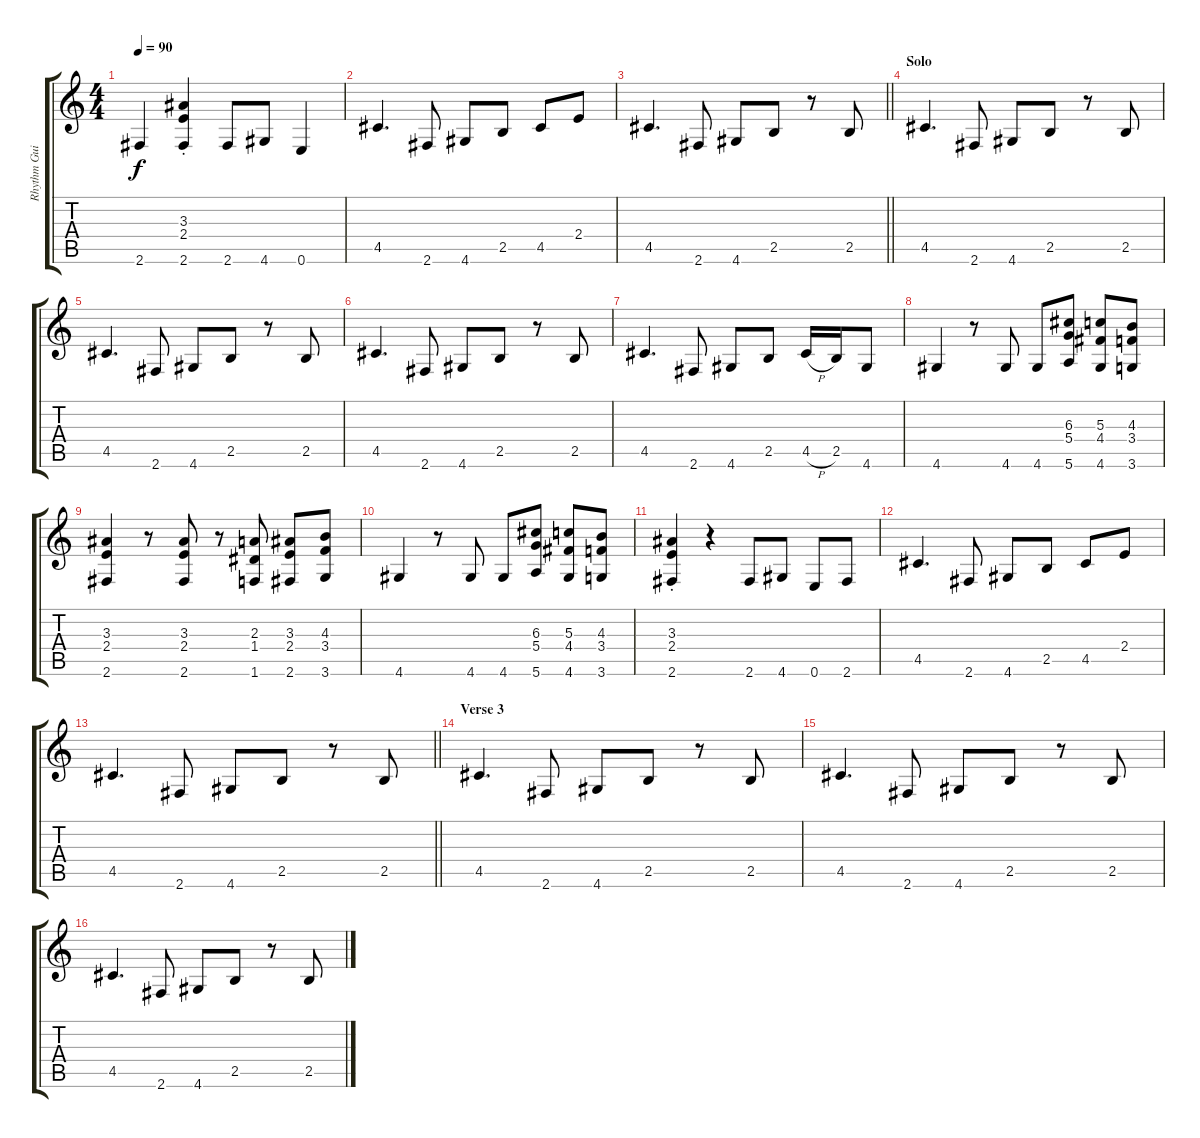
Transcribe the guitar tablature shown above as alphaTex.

\track ("Rhythm Guitar" "Rhythm Gui") {instrument electricguitarjazz}
\staff {score tabs}
\tuning (E4 B3 G3 D3 A2 E2) {hide}
\ts (4 4)
\tempo 90
\clef g2
\ks c
2.6.4{dy f} (3.3{st} 2.4{st} 2.6{st}).4 2.6.8 4.6.8 0.6.4 |
4.5.4{d} 2.6.8 4.6.8 2.5.8 4.5.8 2.4.8 |
\barLineRight lightlight
4.5.4{d} 2.6.8 4.6.8 2.5.8 r.8 2.5.8 |
\section ("" "Solo")
4.5.4{d} 2.6.8 4.6.8 2.5.8 r.8 2.5.8 |
4.5.4{d} 2.6.8 4.6.8 2.5.8 r.8 2.5.8 |
4.5.4{d} 2.6.8 4.6.8 2.5.8 r.8 2.5.8 |
4.5.4{d} 2.6.8 4.6.8 2.5.8 4.5{h}.16 2.5.16 4.6.8 |
4.6.4 r.8 4.6.8 4.6.8 (6.3 5.4 5.6).8 (5.3 4.4 4.6).8 (4.3 3.4 3.6).8 |
(3.3 2.4 2.6).4 r.8 (3.3 2.4 2.6).8 r.8 (2.3 1.4 1.6).8 (3.3 2.4 2.6).8 (4.3 3.4 3.6).8 |
4.6.4 r.8 4.6.8 4.6.8 (6.3 5.4 5.6).8 (5.3 4.4 4.6).8 (4.3 3.4 3.6).8 |
(3.3{st} 2.4{st} 2.6{st}).4 r.4 2.6.8 4.6.8 0.6.8 2.6.8 |
4.5.4{d} 2.6.8 4.6.8 2.5.8 4.5.8 2.4.8 |
\barLineRight lightlight
4.5.4{d} 2.6.8 4.6.8 2.5.8 r.8 2.5.8 |
\section ("" "Verse 3")
4.5.4{d} 2.6.8 4.6.8 2.5.8 r.8 2.5.8 |
4.5.4{d} 2.6.8 4.6.8 2.5.8 r.8 2.5.8 |
4.5.4{d} 2.6.8 4.6.8 2.5.8 r.8 2.5.8
